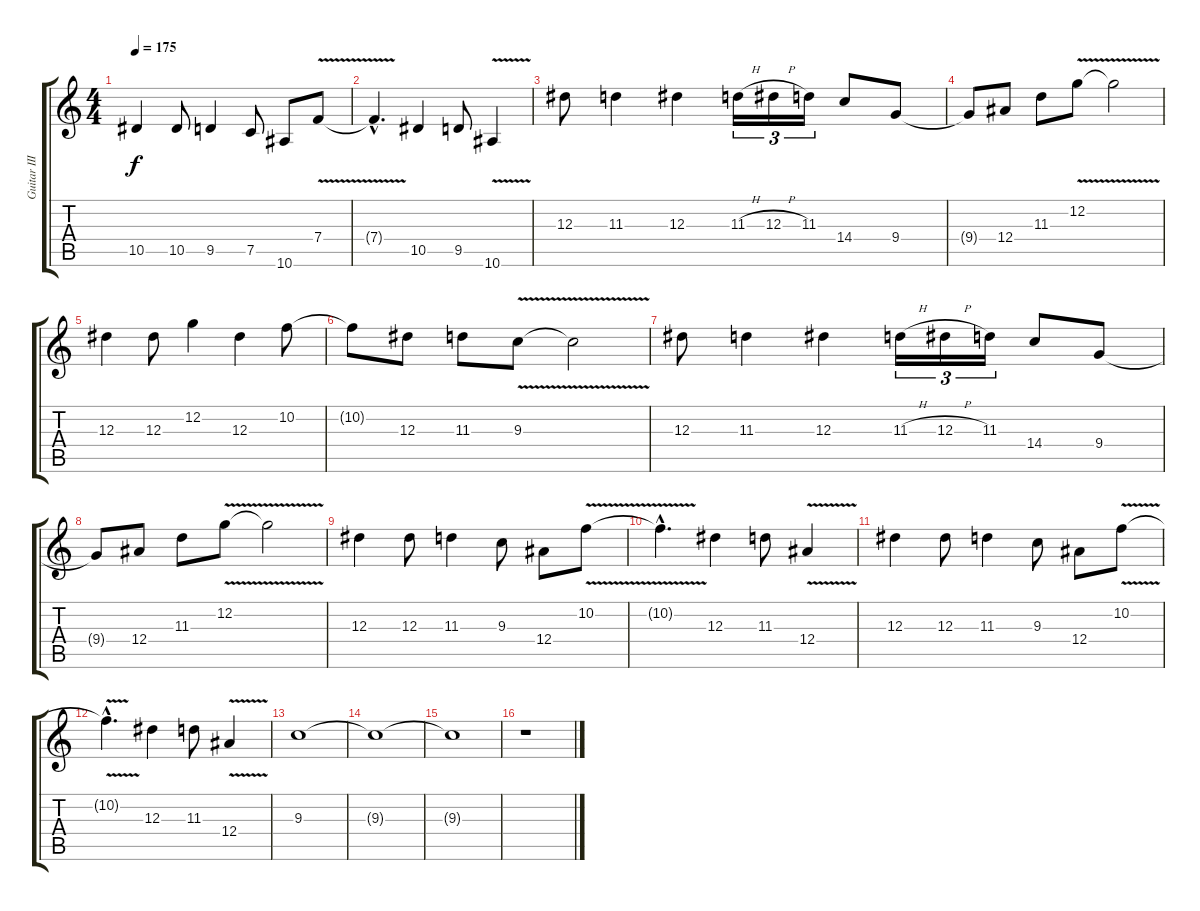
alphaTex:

\track ("Guitar III" "Guitar III") {instrument distortionguitar}
\staff {score tabs}
\tuning (C4 G3 Eb3 Bb2 F2 C2) {hide}
\ts (4 4)
\tempo 175
\clef g2
\ks c
10.5.4{dy f} 10.5.8 9.5.4 7.5.8 10.6.8 7.4{v}.8 |
7.4{hac t}.4{d} 10.5.4 9.5.8 10.6{v}.4 |
12.3.8 11.3.4 12.3.4 11.3{h}.16{tu (3 2)} 12.3{h}.16{tu (3 2)} 11.3.16{tu (3 2)} 14.4.8 9.4.8 |
9.4{t}.8 12.4.8 11.3.8 12.2{v}.8 12.2{t}.2 |
12.3.4 12.3.8 12.2.4 12.3.4 10.2.8 |
10.2{t}.8 12.3.8 11.3.8 9.3{v}.8 9.3{t}.2 |
12.3.8 11.3.4 12.3.4 11.3{h}.16{tu (3 2)} 12.3{h}.16{tu (3 2)} 11.3.16{tu (3 2)} 14.4.8 9.4.8 |
9.4{t}.8 12.4.8 11.3.8 12.2{v}.8 12.2{t}.2 |
12.3.4 12.3.8 11.3.4 9.3.8 12.4.8 10.2{v}.8 |
10.2{hac t}.4{d} 12.3.4 11.3.8 12.4{v}.4 |
12.3.4 12.3.8 11.3.4 9.3.8 12.4.8 10.2{v}.8 |
10.2{hac t}.4{d} 12.3.4 11.3.8 12.4{v}.4 |
9.3.1 |
9.3{t}.1 |
9.3{t}.1 |
r.1
